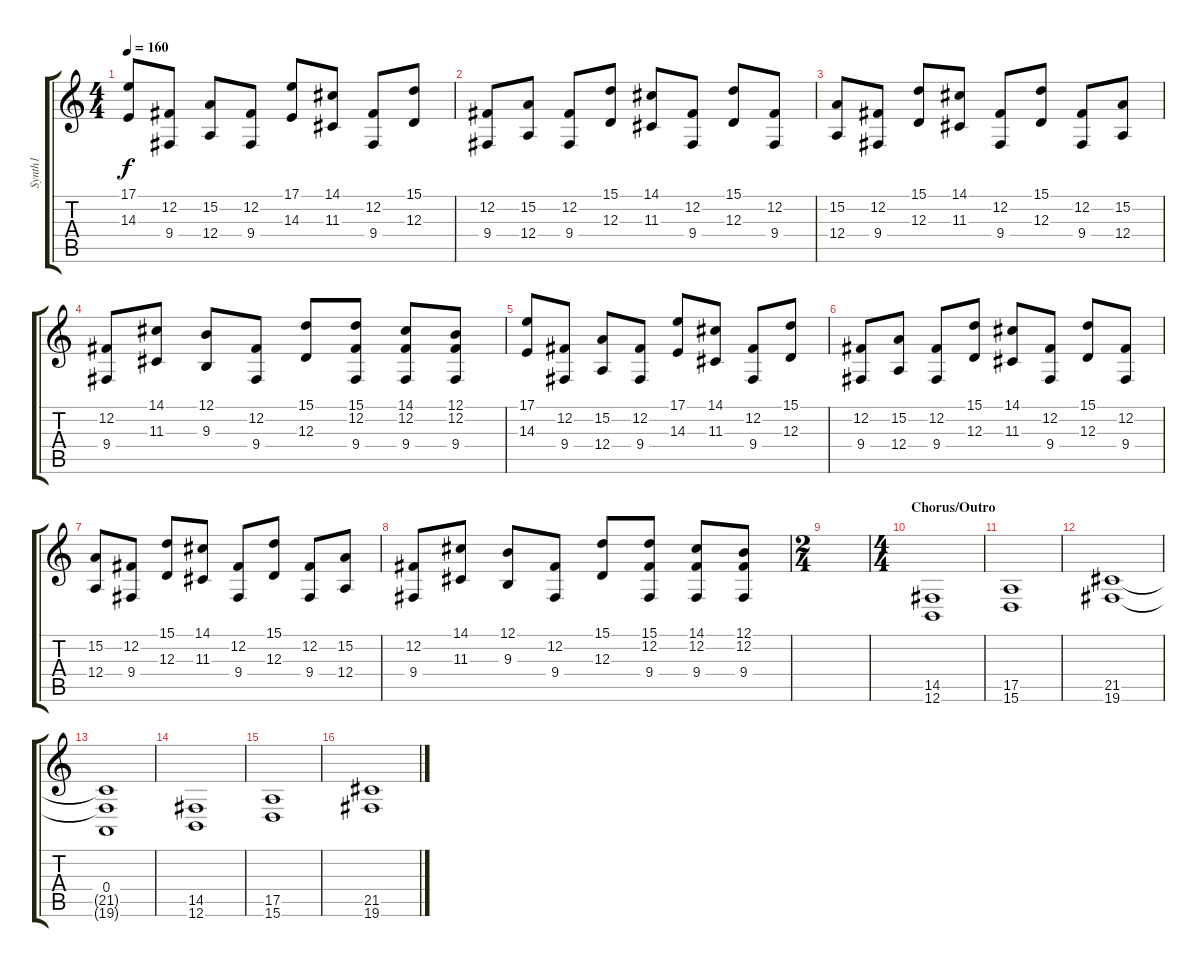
\track ("Synth1" "Synth1") {instrument synthstrings1}
\staff {score tabs}
\tuning (B3 Gb3 D3 A2 E2 B1) {hide}
\ts (4 4)
\tempo 160
\clef g2
\ks c
(17.1 14.3).8{dy f} (12.2 9.4).8 (15.2 12.4).8 (12.2 9.4).8 (17.1 14.3).8 (14.1 11.3).8 (12.2 9.4).8 (15.1 12.3).8 |
(12.2 9.4).8 (15.2 12.4).8 (12.2 9.4).8 (15.1 12.3).8 (14.1 11.3).8 (12.2 9.4).8 (15.1 12.3).8 (12.2 9.4).8 |
(15.2 12.4).8 (12.2 9.4).8 (15.1 12.3).8 (14.1 11.3).8 (12.2 9.4).8 (15.1 12.3).8 (12.2 9.4).8 (15.2 12.4).8 |
(12.2 9.4).8 (14.1 11.3).8 (12.1 9.3).8 (12.2 9.4).8 (15.1 12.3).8 (15.1 12.2 9.4).8 (14.1 12.2 9.4).8 (12.1 12.2 9.4).8 |
(17.1 14.3).8 (12.2 9.4).8 (15.2 12.4).8 (12.2 9.4).8 (17.1 14.3).8 (14.1 11.3).8 (12.2 9.4).8 (15.1 12.3).8 |
(12.2 9.4).8 (15.2 12.4).8 (12.2 9.4).8 (15.1 12.3).8 (14.1 11.3).8 (12.2 9.4).8 (15.1 12.3).8 (12.2 9.4).8 |
(15.2 12.4).8 (12.2 9.4).8 (15.1 12.3).8 (14.1 11.3).8 (12.2 9.4).8 (15.1 12.3).8 (12.2 9.4).8 (15.2 12.4).8 |
(12.2 9.4).8 (14.1 11.3).8 (12.1 9.3).8 (12.2 9.4).8 (15.1 12.3).8 (15.1 12.2 9.4).8 (14.1 12.2 9.4).8 (12.1 12.2 9.4).8 |
\ts (2 4)
|
\ts (4 4)
\section ("" "Chorus/Outro")
(14.5 12.6).1 |
(17.5 15.6).1 |
(21.5 19.6).1 |
(0.4 21.5{t} 19.6{t}).1 |
(14.5 12.6).1 |
(17.5 15.6).1 |
(21.5 19.6).1
